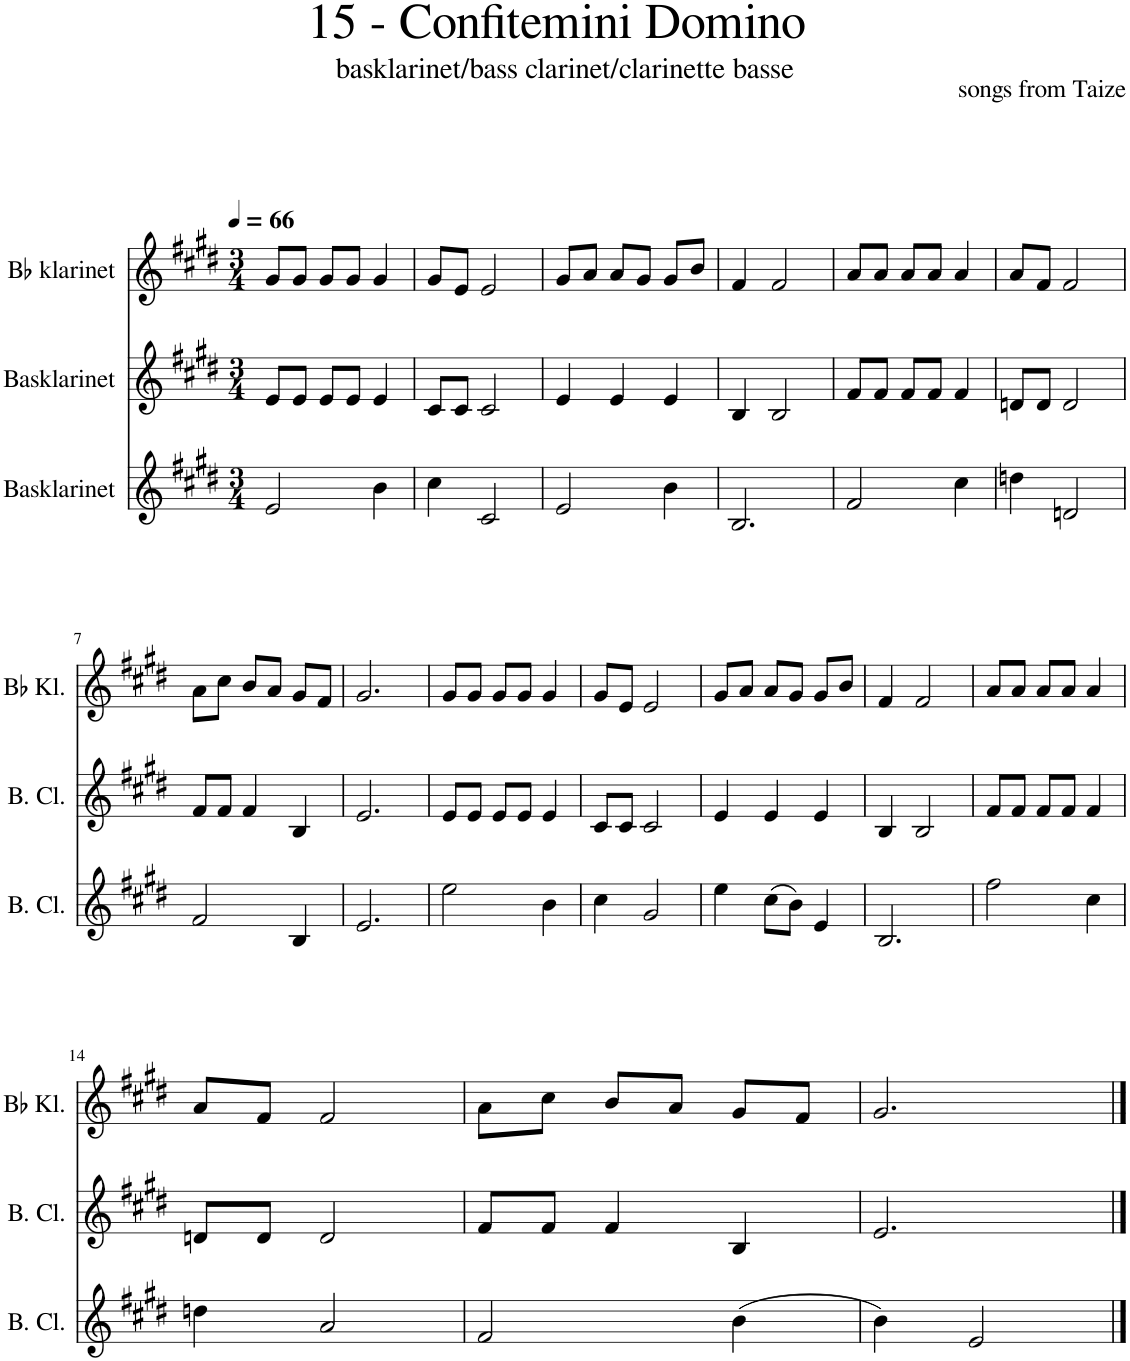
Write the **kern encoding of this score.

**kern	**kern	**kern
*part3	*part2	*part1
*staff3	*staff2	*staff1
*I"Basklarinet	*I"Basklarinet	*I"Bb klarinet
*	*	*I'Bb Kl.
*clefG2	*clefG2	*clefG2
*Trd8c14	*Trd8c14	*Trd1c2
*k[f#c#g#d#]	*k[f#c#g#d#]	*k[f#c#g#d#]
*M3/4	*M3/4	*M3/4
*MM66	*MM66	*MM66
=1	=1	=1
2e/	8e/L	8g#/L
.	8e/J	8g#/J
.	8e/L	8g#/L
.	8e/J	8g#/J
4b\	4e/	4g#/
=2	=2	=2
4cc#\	8c#/L	8g#/L
.	8c#/J	8e/J
2c#/	2c#/	2e/
=3	=3	=3
2e/	4e/	8g#/L
.	.	8a/J
.	4e/	8a/L
.	.	8g#/J
4b\	4e/	8g#/L
.	.	8b/J
=4	=4	=4
2.B/	4B/	4f#/
.	2B/	2f#/
=5	=5	=5
2f#/	8f#/L	8a/L
.	8f#/J	8a/J
.	8f#/L	8a/L
.	8f#/J	8a/J
4cc#\	4f#/	4a/
=6	=6	=6
4ddn\	8dn/L	8a/L
.	8d/J	8f#/J
2dn/	2d/	2f#/
!!LO:LB:g=z
=7	=7	=7
2f#/	8f#/L	8a\L
.	8f#/J	8cc#\J
.	4f#/	8b/L
.	.	8a/J
4B/	4B/	8g#/L
.	.	8f#/J
=8	=8	=8
2.e/	2.e/	2.g#/
=9	=9	=9
2ee\	8e/L	8g#/L
.	8e/J	8g#/J
.	8e/L	8g#/L
.	8e/J	8g#/J
4b\	4e/	4g#/
=10	=10	=10
4cc#\	8c#/L	8g#/L
.	8c#/J	8e/J
2g#/	2c#/	2e/
=11	=11	=11
4ee\	4e/	8g#/L
.	.	8a/J
(8cc#\L	4e/	8a/L
8b\J)	.	8g#/J
4e/	4e/	8g#/L
.	.	8b/J
=12	=12	=12
2.B/	4B/	4f#/
.	2B/	2f#/
=13	=13	=13
2ff#\	8f#/L	8a/L
.	8f#/J	8a/J
.	8f#/L	8a/L
.	8f#/J	8a/J
4cc#\	4f#/	4a/
!!LO:LB:g=z
=14	=14	=14
4ddn\	8dn/L	8a/L
.	8d/J	8f#/J
2a/	2d/	2f#/
=15	=15	=15
2f#/	8f#/L	8a\L
.	8f#/J	8cc#\J
.	4f#/	8b/L
.	.	8a/J
(4b\	4B/	8g#/L
.	.	8f#/J
=16	=16	=16
4b\)	2.e/	2.g#/
2e/	.	.
==	==	==
*-	*-	*-
